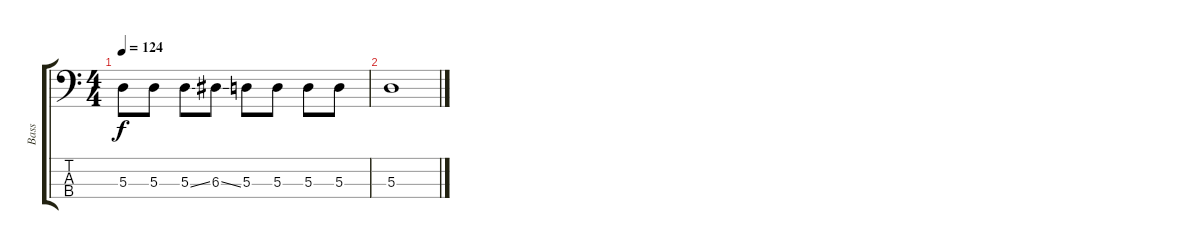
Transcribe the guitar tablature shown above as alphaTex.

\track ("Bass" "Bass") {instrument electricbasspick}
\staff {score tabs}
\tuning (G2 D2 A1 E1) {hide}
\ts (4 4)
\tempo 124
\clef f4
\ks c
5.3.8{dy f} 5.3.8 5.3{ss}.8 6.3{ss}.8 5.3.8 5.3.8 5.3.8 5.3.8 |
5.3.1
